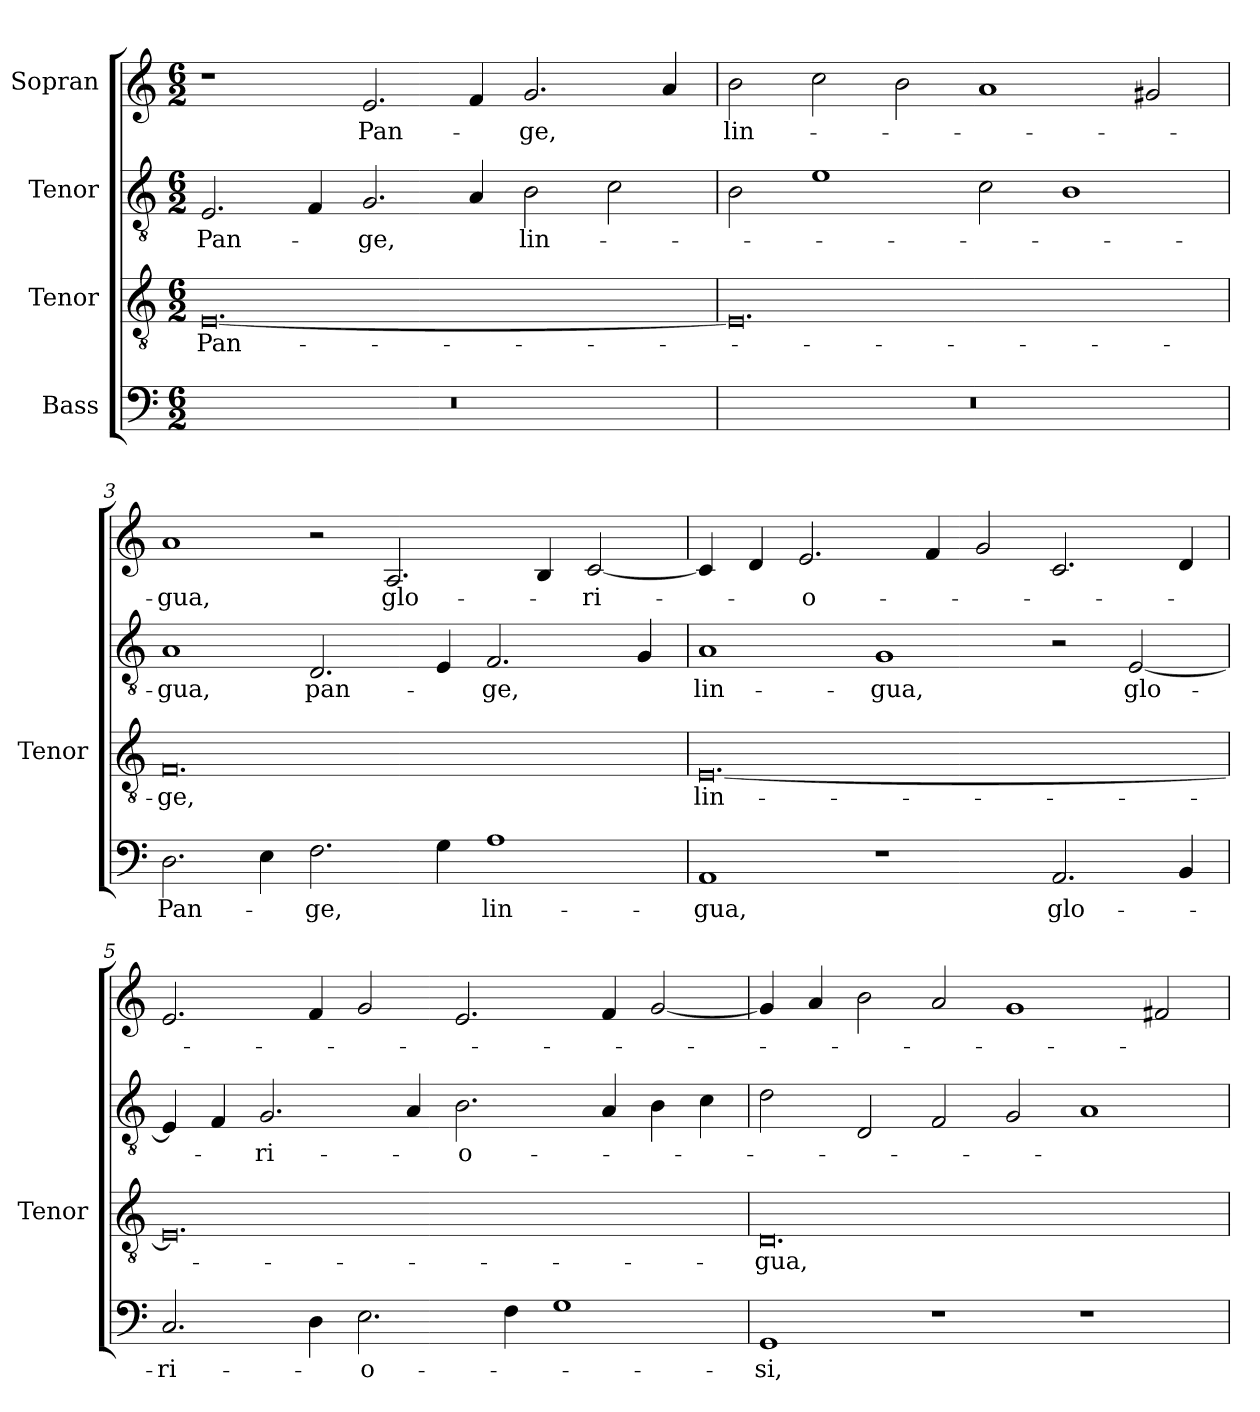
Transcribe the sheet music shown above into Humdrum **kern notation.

**kern	**text	**kern	**text	**kern	**text	**kern	**text
*part4	*part4	*part3	*part3	*part2	*part2	*part1	*part1
*staff4	*staff4	*staff3	*staff3	*staff2	*staff2	*staff1	*staff1
*I"Bass	*	*I"Tenor	*	*I"Tenor	*	*I"Sopran	*
*	*	*I'Tenor	*	*	*	*	*
!!LO:PB:g=z
*clefF4	*	*clefGv2	*	*clefGv2	*	*clefG2	*
*	*	*ITrd7c12	*	*ITrd7c12	*	*	*
*k[]	*	*k[]	*	*k[]	*	*k[]	*
*M6/2	*	*M6/2	*	*M6/2	*	*M6/2	*
=1	=1	=1	=1	=1	=1	=1	=1
!LO:N:vis=1	!	!	!	!	!	!	!
!	!	!	!LO:LY:b:color=#000000	!	!	!	!
!	!	!	!	!	!LO:LY:b:color=#000000	!	!
0.r	.	[<0.EEi	Pan-	2.EEi/	Pan-	1r	.
.	.	.	.	4FFi/	.	.	.
!	!	!	!	!	!LO:LY:b:color=#000000	!	!
!	!	!	!	!	!	!	!LO:LY:b:color=#000000
.	.	.	.	2.GGi/	-ge,	2.ei/	Pan-
.	.	.	.	4AAi/	.	4fi/	.
!	!	!	!	!	!LO:LY:b:color=#000000	!	!
!	!	!	!	!	!	!	!LO:LY:b:color=#000000
.	.	.	.	2BBi\	lin-	2.gi/	-ge,
.	.	.	.	2Ci\	.	.	.
.	.	.	.	.	.	4ai/	.
=2	=2	=2	=2	=2	=2	=2	=2
!LO:N:vis=1	!	!	!	!	!	!	!
!	!	!	!	!	!	!	!LO:LY:b:color=#000000
0.r	.	0.EEi]	.	2BBi\	.	2bi\	lin-
.	.	.	.	1Ei	.	2cci\	.
.	.	.	.	.	.	2bi\	.
.	.	.	.	2Ci\	.	1ai	.
.	.	.	.	1BBi	.	.	.
.	.	.	.	.	.	2g#Xi/	.
=3	=3	=3	=3	=3	=3	=3	=3
!	!LO:LY:b:color=#000000	!	!	!	!	!	!
!	!	!	!LO:LY:b:color=#000000	!	!	!	!
!	!	!	!	!	!LO:LY:b:color=#000000	!	!
!	!	!	!	!	!	!	!LO:LY:b:color=#000000
2.Di\	Pan-	0.FFi	-ge,	1AAi	-gua,	1ai	-gua,
4Ei\	.	.	.	.	.	.	.
!	!LO:LY:b:color=#000000	!	!	!	!	!	!
!	!	!	!	!	!LO:LY:b:color=#000000	!	!
2.Fi\	-ge,	.	.	2.DDi/	pan-	2r	.
!	!	!	!	!	!	!	!LO:LY:b:color=#000000
.	.	.	.	.	.	2.Ai/	glo-
4Gi\	.	.	.	4EEi/	.	.	.
!	!LO:LY:b:color=#000000	!	!	!	!	!	!
!	!	!	!	!	!LO:LY:b:color=#000000	!	!
1Ai	lin-	.	.	2.FFi/	-ge,	.	.
.	.	.	.	.	.	4Bi/	.
!	!	!	!	!	!	!	!LO:LY:b:color=#000000
.	.	.	.	.	.	[<2ci/	-ri-
.	.	.	.	4GGi/	.	.	.
=4	=4	=4	=4	=4	=4	=4	=4
!	!LO:LY:b:color=#000000	!	!	!	!	!	!
!	!	!	!LO:LY:b:color=#000000	!	!	!	!
!	!	!	!	!	!LO:LY:b:color=#000000	!	!
1AAi	-gua,	[<0.EEi	lin-	1AAi	lin-	4ci/]	.
.	.	.	.	.	.	4di/	.
!	!	!	!	!	!	!	!LO:LY:b:color=#000000
.	.	.	.	.	.	2.ei/	-o-
!	!	!	!	!	!LO:LY:b:color=#000000	!	!
1r	.	.	.	1GGi	-gua,	.	.
.	.	.	.	.	.	4fi/	.
.	.	.	.	.	.	2gi/	.
!	!LO:LY:b:color=#000000	!	!	!	!	!	!
2.AAi/	glo-	.	.	2r	.	2.ci/	.
!	!	!	!	!	!LO:LY:b:color=#000000	!	!
.	.	.	.	[<2EEi/	glo-	.	.
4BBi/	.	.	.	.	.	4di/	.
!!LO:LB:g=z
=5	=5	=5	=5	=5	=5	=5	=5
!	!LO:LY:b:color=#000000	!	!	!	!	!	!
2.Ci/	-ri-	0.EEi]	.	4EEi/]	.	2.ei/	.
.	.	.	.	4FFi/	.	.	.
!	!	!	!	!	!LO:LY:b:color=#000000	!	!
.	.	.	.	2.GGi/	-ri-	.	.
4Di\	.	.	.	.	.	4fi/	.
!	!LO:LY:b:color=#000000	!	!	!	!	!	!
2.Ei\	-o-	.	.	.	.	2gi/	.
.	.	.	.	4AAi/	.	.	.
!	!	!	!	!	!LO:LY:b:color=#000000	!	!
.	.	.	.	2.BBi\	-o-	2.ei/	.
4Fi\	.	.	.	.	.	.	.
1Gi	.	.	.	.	.	.	.
.	.	.	.	4AAi/	.	4fi/	.
.	.	.	.	4BBi\	.	[<2gi/	.
.	.	.	.	4Ci\	.	.	.
=6	=6	=6	=6	=6	=6	=6	=6
!	!LO:LY:b:color=#000000	!	!	!	!	!	!
!	!	!	!LO:LY:b:color=#000000	!	!	!	!
1GGi	-si,	0.DDi	-gua,	2Di\	.	4gi/]	.
.	.	.	.	.	.	4ai/	.
.	.	.	.	2DDi/	.	2bi\	.
1r	.	.	.	2FFi/	.	2ai/	.
.	.	.	.	2GGi/	.	1gi	.
1r	.	.	.	1AAi	.	.	.
.	.	.	.	.	.	2f#Xi/	.
=	=	=	=	=	=	=	=
*-	*-	*-	*-	*-	*-	*-	*-
